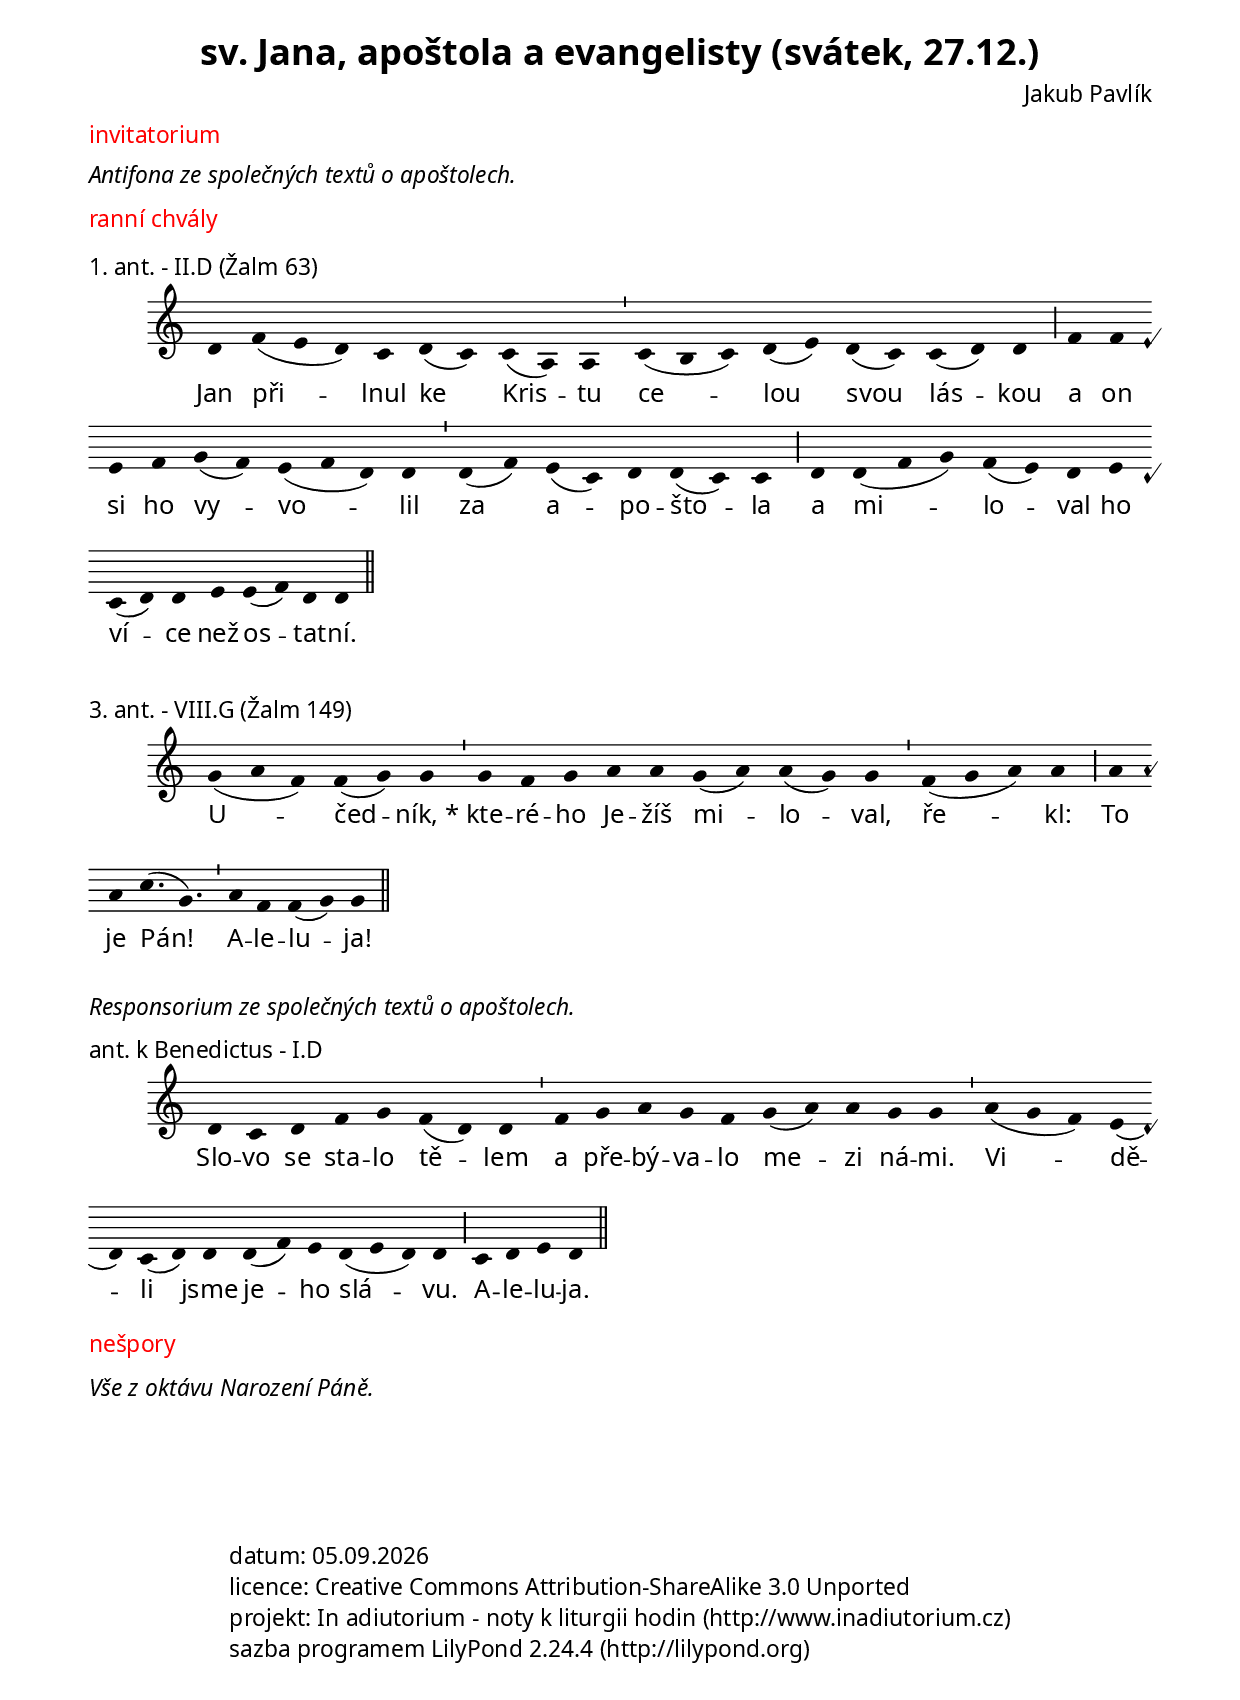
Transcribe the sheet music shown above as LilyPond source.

\version "2.15.37"

\header {
  title = "sv. Jana, apoštola a evangelisty (svátek, 27.12.)"
  composer = "Jakub Pavlík"
}

\include "../spolecne.ly"

\markup {\nadpisHodinka {"invitatorium"}}
\markup\italic{Antifona ze společných textů o apoštolech.}

\markup {\nadpisHodinka {"ranní chvály"}}

\score {
  \relative c' {
    \choralniRezim
    d f( e d) c d( c) c( a) a \barMin c( b c) d( e) d( c) c( d) d \barMaior
    f f e f g( f) e( f d) d \barMin d( f) e( c) d d( c) c \barMaior
    d d( f g) f( e) d e c( d) d e e( f) d d \barFinalis
  }
  \addlyrics {
    Jan při -- lnul ke Kris -- tu ce -- lou svou lás -- kou
    a on si ho vy -- vo -- lil za a -- po -- što -- la
    a mi -- lo -- val ho ví -- ce než os -- tat -- ní.
  }
  \header {
    quid = "1. ant."
    modus = "II"
    differentia = "D" 
    psalmus = "Žalm 63"
    id = ""
    piece = \markup {\sestavTitulek}
  }
}

\score {
  \relative c' {
    \choralniRezim
    
  }
  \addlyrics {
    Své -- mu mi -- lo -- va -- né -- mu u -- čed -- ní -- ku Ja -- no -- vi
    svě -- řil Kris -- tus na kří -- ži
    do o -- chra -- ny svou mat -- ku.
  }
  \header {
    quid = "2. ant."
    modus = ""
    differentia = "" 
    psalmus = "Dan 3-III"
    id = ""
    piece = \markup {\sestavTitulek}
  }
}

\score {
  \relative c'' {
    \choralniRezim
    g4( a f) f( g) g \barMin
    g f g a a g( a) a( g) g \barMin
    f( g a) a \barMaior
    a a c4.( g) \barMin
    a4 f f( g) g \barFinalis
  }
  \addlyrics {
    U -- čed -- ník,_*
    kte -- ré -- ho Je -- žíš mi -- lo -- val, 
    ře -- kl:
    To je Pán!
    A -- le -- lu -- ja!
  }
  \header {
    quid = "3. ant."
    modus = "VIII"
    differentia = "G" 
    psalmus = "Žalm 149"
    id = ""
    fons = "Velikonoční oktáv, pátek, k Magnificat"
    piece = \markup {\sestavTitulek}
  }
}

\markup\italic{Responsorium ze společných textů o apoštolech.}

\score {
  \relative c' {
    \choralniRezim
    d4 c d f g f( d) d \barMin 
    f g a g f g( a) a g g \barMin
    a( g f) e( d) c( d) d d( f) e d( e d) d \barMaior
    c d e d \barFinalis
  }
  \addlyrics {
    Slo -- vo se sta -- lo tě -- lem 
    a pře -- bý -- va -- lo me -- zi ná -- mi.
    Vi -- dě -- li jsme je -- ho slá -- vu.
    A -- le -- lu -- ja.
  }
  \header {
    quid = "ant. k Benedictus"
    modus = "I"
    differentia = "D" 
    psalmus = ""
    id = ""
    piece = \markup {\sestavTitulekBezZalmu}
  }
}

\markup {\nadpisHodinka {"nešpory"}}
\markup\italic{Vše z oktávu Narození Páně.}